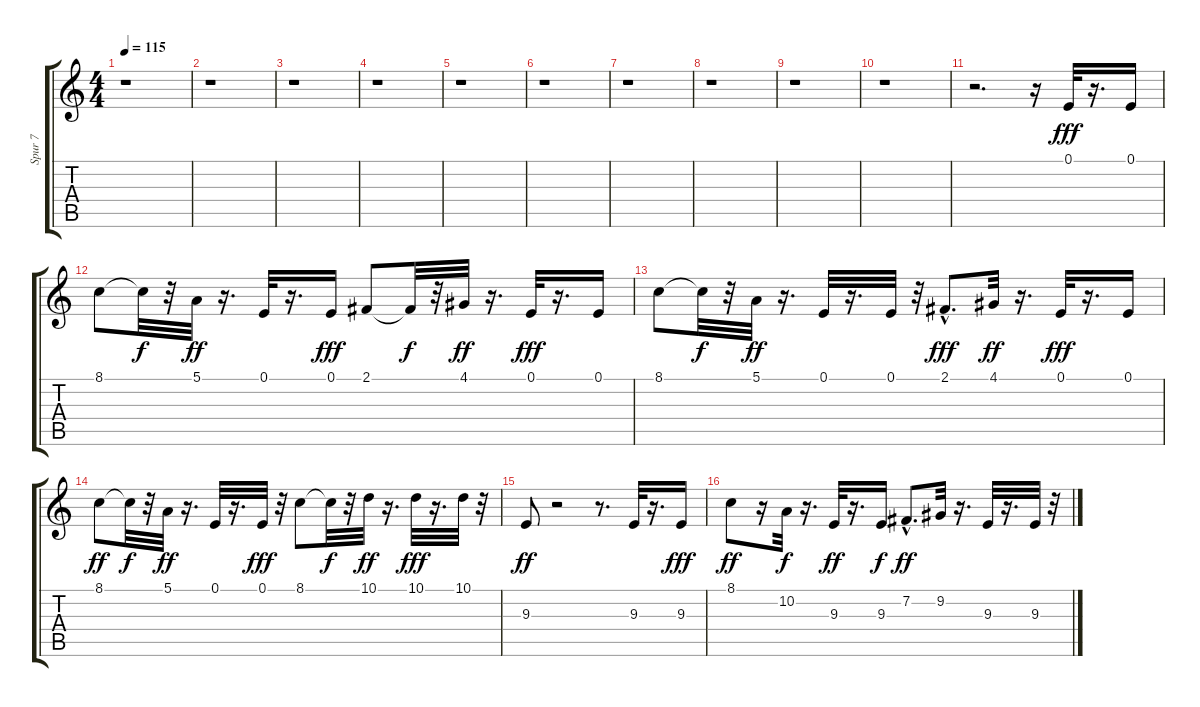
\track ("Spur 7" "Spur 7") {instrument trombone}
\staff {score tabs}
\tuning (E4 B3 G3 D3 A2 E2) {hide}
\ts (4 4)
\tempo 115
\clef g2
\ks c
r.1{dy fff} |
r.1 |
r.1 |
r.1 |
r.1 |
r.1 |
r.1 |
r.1 |
r.1 |
r.1 |
r.2{d} r.16 0.1.32 r.16{d} 0.1.16 |
8.1.8 8.1{t}.32{dy f} r.32 5.1.32{dy ff} r.16{d} 0.1.32 r.16{d} 0.1.16{dy fff} 2.1.8 2.1{t}.32{dy f} r.32 4.1.32{dy ff} r.16{d} 0.1.32{dy fff} r.16{d} 0.1.16 |
8.1.8 8.1{t}.32{dy f} r.32 5.1.32{dy ff} r.16{d} 0.1.32 r.16{d} 0.1.32 r.32 2.1{hac}.8{d dy fff} 4.1.32{dy ff} r.16{d} 0.1.32{dy fff} r.16{d} 0.1.16 |
8.1.8{dy ff} 8.1{t}.32{dy f} r.32 5.1.32{dy ff} r.16{d} 0.1.32 r.16{d} 0.1.32{dy fff} r.32 8.1.8 8.1{t}.32{dy f} r.32 10.1.32{dy ff} r.16{d} 10.1.32{dy fff} r.16{d} 10.1.32 r.32 |
9.3.8{dy ff} r.2 r.8{d} 9.3.32 r.16{d} 9.3.16{dy fff} |
8.1.8{dy ff} r.16 10.2.32{dy f} r.16{d} 9.3.32{dy ff} r.16{d} 9.3.16{dy f} 7.2{hac}.8{d dy ff} 9.2.32 r.16{d} 9.3.32 r.16{d} 9.3.32 r.32
